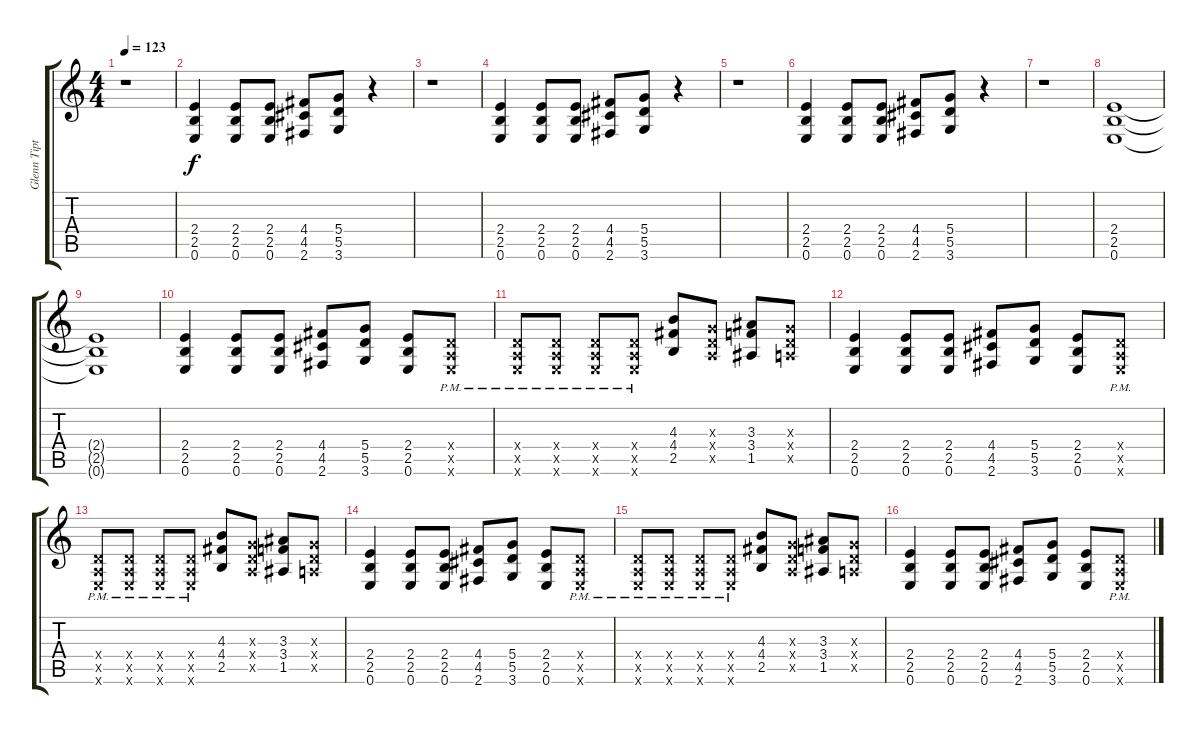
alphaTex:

\track ("Glenn Tipton" "Glenn Tipt") {instrument distortionguitar}
\staff {score tabs}
\tuning (E4 B3 G3 D3 A2 E2) {hide}
\ts (4 4)
\tempo 123
\clef g2
\ks c
r.1{dy f} |
(2.4 2.5 0.6).4 (2.4 2.5 0.6).8 (2.4 2.5 0.6).8 (4.4 4.5 2.6).8 (5.4 5.5 3.6).8 r.4 |
r.1 |
(2.4 2.5 0.6).4 (2.4 2.5 0.6).8 (2.4 2.5 0.6).8 (4.4 4.5 2.6).8 (5.4 5.5 3.6).8 r.4 |
r.1 |
(2.4 2.5 0.6).4 (2.4 2.5 0.6).8 (2.4 2.5 0.6).8 (4.4 4.5 2.6).8 (5.4 5.5 3.6).8 r.4 |
r.1 |
(2.4 2.5 0.6).1 |
(2.4{t} 2.5{t} 0.6{t}).1 |
(2.4 2.5 0.6).4 (2.4 2.5 0.6).8 (2.4 2.5 0.6).8 (4.4 4.5 2.6).8 (5.4 5.5 3.6).8 (2.4 2.5 0.6).8 (0.4{x} 0.5{x} 0.6{pm x}).8 |
(0.4{x} 0.5{x} 0.6{pm x}).8 (0.4{x} 0.5{x} 0.6{pm x}).8 (0.4{x} 0.5{x} 0.6{pm x}).8 (0.4{x} 0.5{x} 0.6{pm x}).8 (4.3 4.4 2.5).8 (0.3{x} 0.4{x} 0.5{x}).8 (3.3 3.4 1.5).8 (0.3{x} 0.4{x} 0.5{x}).8 |
(2.4 2.5 0.6).4 (2.4 2.5 0.6).8 (2.4 2.5 0.6).8 (4.4 4.5 2.6).8 (5.4 5.5 3.6).8 (2.4 2.5 0.6).8 (0.4{x} 0.5{x} 0.6{pm x}).8 |
(0.4{x} 0.5{x} 0.6{pm x}).8 (0.4{x} 0.5{x} 0.6{pm x}).8 (0.4{x} 0.5{x} 0.6{pm x}).8 (0.4{x} 0.5{x} 0.6{pm x}).8 (4.3 4.4 2.5).8 (0.3{x} 0.4{x} 0.5{x}).8 (3.3 3.4 1.5).8 (0.3{x} 0.4{x} 0.5{x}).8 |
(2.4 2.5 0.6).4 (2.4 2.5 0.6).8 (2.4 2.5 0.6).8 (4.4 4.5 2.6).8 (5.4 5.5 3.6).8 (2.4 2.5 0.6).8 (0.4{x} 0.5{x} 0.6{pm x}).8 |
(0.4{x} 0.5{x} 0.6{pm x}).8 (0.4{x} 0.5{x} 0.6{pm x}).8 (0.4{x} 0.5{x} 0.6{pm x}).8 (0.4{x} 0.5{x} 0.6{pm x}).8 (4.3 4.4 2.5).8 (0.3{x} 0.4{x} 0.5{x}).8 (3.3 3.4 1.5).8 (0.3{x} 0.4{x} 0.5{x}).8 |
(2.4 2.5 0.6).4 (2.4 2.5 0.6).8 (2.4 2.5 0.6).8 (4.4 4.5 2.6).8 (5.4 5.5 3.6).8 (2.4 2.5 0.6).8 (0.4{x} 0.5{x} 0.6{pm x}).8
